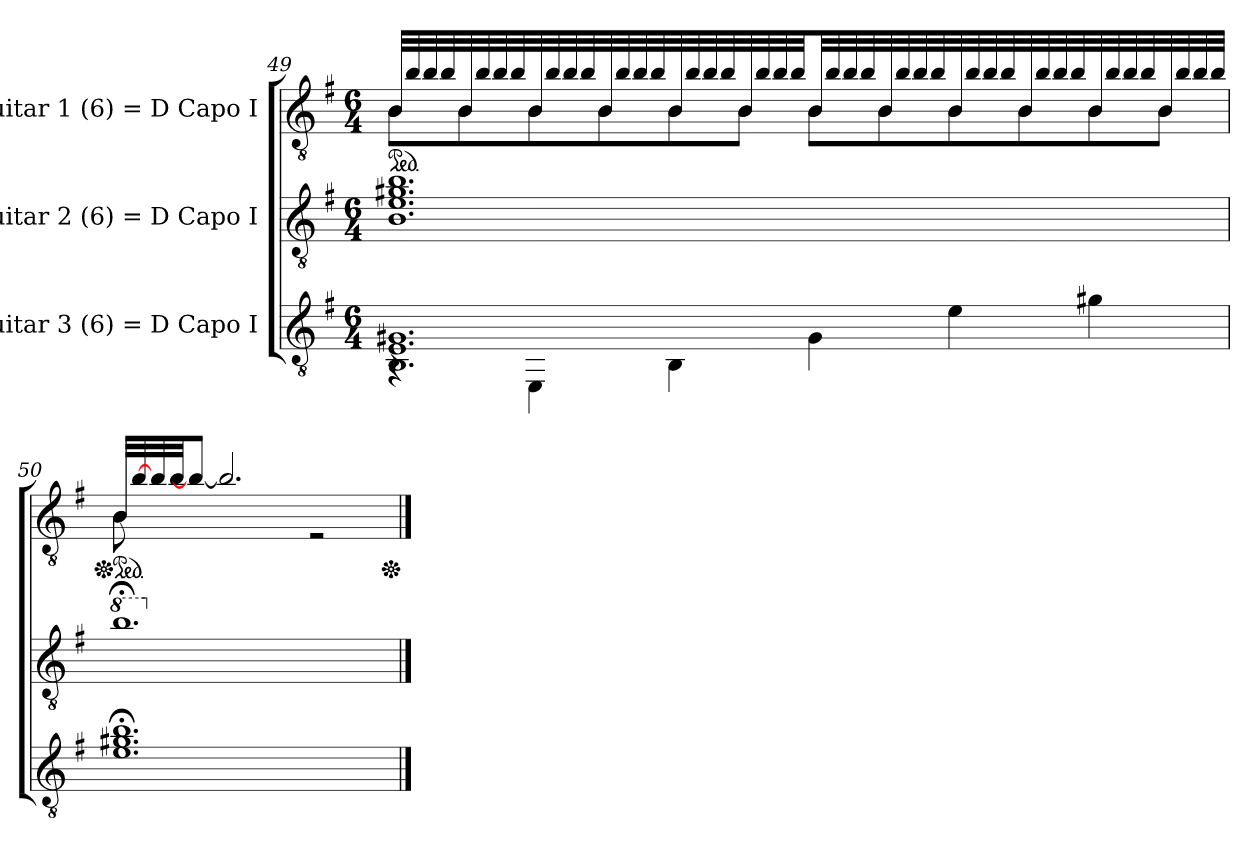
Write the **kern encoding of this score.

**kern	**kern	**kern
*part3	*part2	*part1
*staff3	*staff2	*staff1
*I"Guitar 3 (6) = D Capo I	*I"Guitar 2 (6) = D Capo I	*I"Guitar 1 (6) = D Capo I
!!LO:LB:g=z
*clefGv2	*clefGv2	*clefGv2
*k[f#]	*k[f#]	*k[f#]
*M6/4	*M6/4	*M6/4
=49	=49	=49
*^	*	*
*	*	*	*ped
*	*	*	*^
1.BB 1.E 1.G#X	4rAA	1.B 1.e 1.g#X 1.b	32B/KLL	8B\L
*	*	*	*tremolo	*
.	.	.	32b/	.
.	.	.	32b/	.
.	.	.	32b/	.
*	*	*	*Xtremolo	*
.	.	.	32B/K	8B\
*	*	*	*tremolo	*
.	.	.	32b/	.
.	.	.	32b/	.
.	.	.	32b/	.
*	*	*	*Xtremolo	*
.	4EE\	.	32B/K	8B\
*	*	*	*tremolo	*
.	.	.	32b/	.
.	.	.	32b/	.
.	.	.	32b/	.
*	*	*	*Xtremolo	*
.	.	.	32B/K	8B\
*	*	*	*tremolo	*
.	.	.	32b/	.
.	.	.	32b/	.
.	.	.	32b/	.
*	*	*	*Xtremolo	*
.	4BB\	.	32B/K	8B\
*	*	*	*tremolo	*
.	.	.	32b/	.
.	.	.	32b/	.
.	.	.	32b/	.
*	*	*	*Xtremolo	*
.	.	.	32B/K	8B\J
*	*	*	*tremolo	*
.	.	.	32b/	.
.	.	.	32b/	.
.	.	.	32b/JJJ	.
*	*	*	*Xtremolo	*
.	4G#\	.	32B/KLL	8B\L
*	*	*	*tremolo	*
.	.	.	32b/	.
.	.	.	32b/	.
.	.	.	32b/	.
*	*	*	*Xtremolo	*
.	.	.	32B/K	8B\
*	*	*	*tremolo	*
.	.	.	32b/	.
.	.	.	32b/	.
.	.	.	32b/	.
*	*	*	*Xtremolo	*
.	4e\	.	32B/K	8B\
*	*	*	*tremolo	*
.	.	.	32b/	.
.	.	.	32b/	.
.	.	.	32b/	.
*	*	*	*Xtremolo	*
.	.	.	32B/K	8B\
*	*	*	*tremolo	*
.	.	.	32b/	.
.	.	.	32b/	.
.	.	.	32b/	.
*	*	*	*Xtremolo	*
.	4g#X\	.	32B/K	8B\
*	*	*	*tremolo	*
.	.	.	32b/	.
.	.	.	32b/	.
.	.	.	32b/	.
*	*	*	*Xtremolo	*
.	.	.	32B/K	8B\J
*	*	*	*tremolo	*
.	.	.	32b/	.
.	.	.	32b/	.
.	.	.	32b/JJJ	.
*	*	*	*Xtremolo	*
*v	*v	*	*	*
=50	=50	=50	=50
*	*8va	*	*
*	*	*Xped	*
*	*	*ped	*
1.e;< 1.g#X;< 1.b;<	1.bb;<	32B/KLL	8B\
*	*	*tremolo	*
.	.	[32b/	.
.	.	32b/	.
.	.	32b/JJJ	.
*	*	*Xtremolo	*
.	.	8b/J_	1ryy
.	.	2.b/]	.
.	.	2rE	.
.	.	.	4.ryy
*	*	*Xped	*
*	*X8va	*	*
*	*	*v	*v
==	==	==
*-	*-	*-
